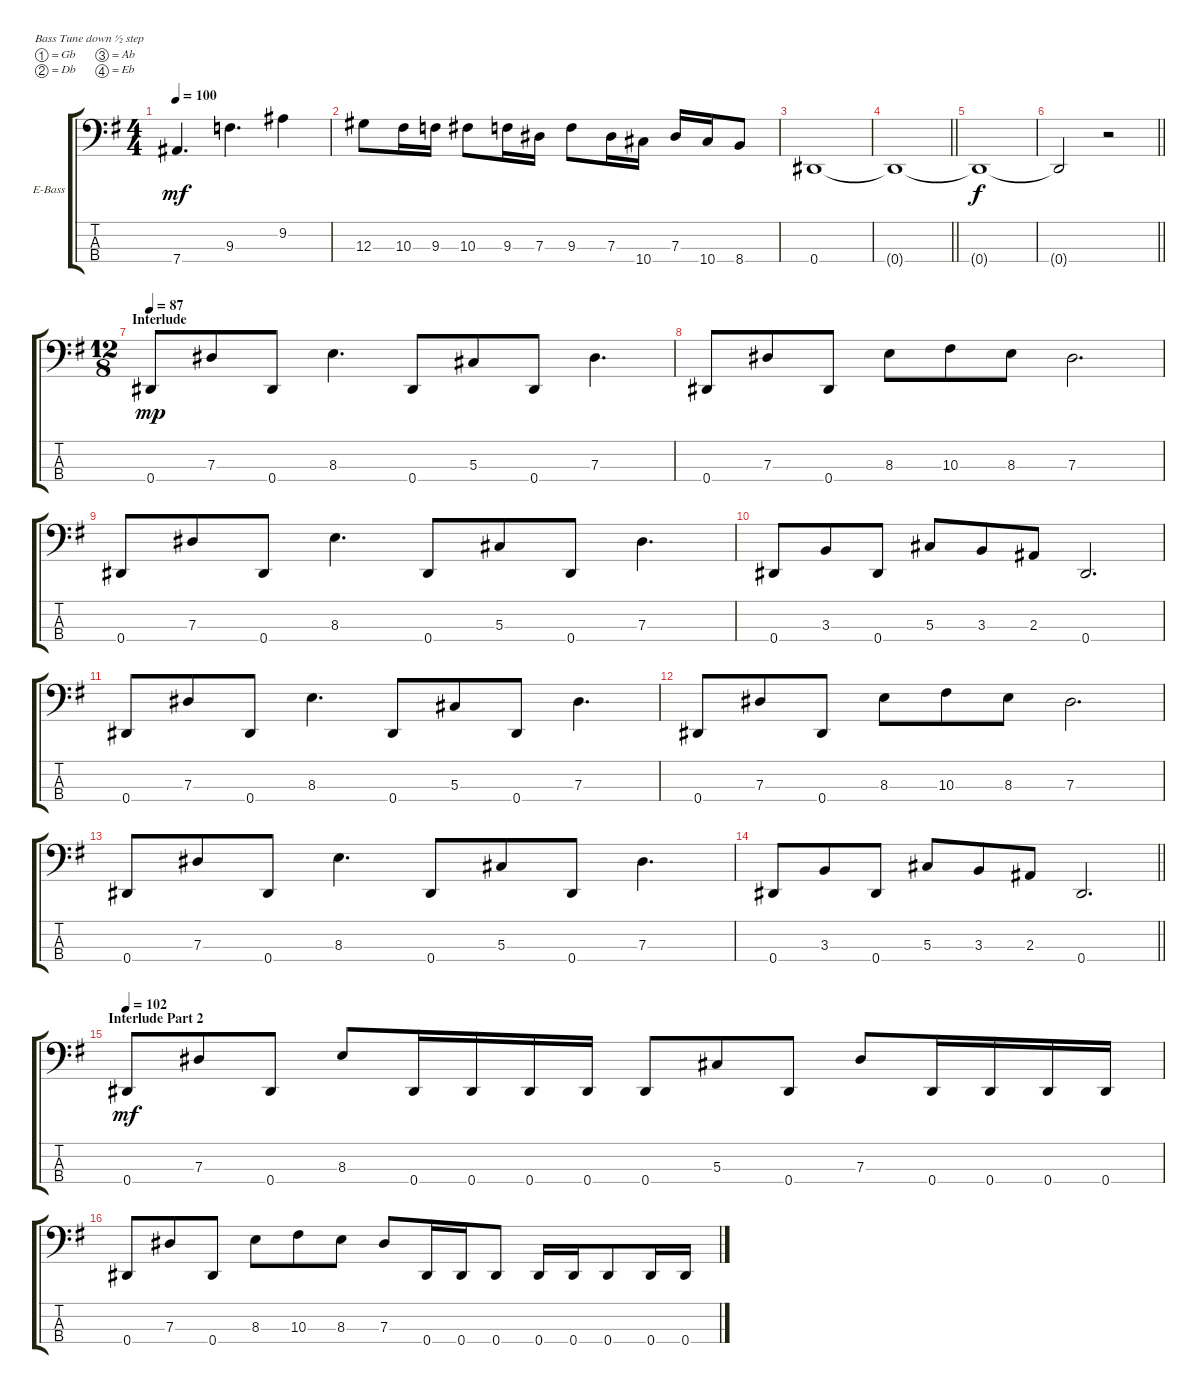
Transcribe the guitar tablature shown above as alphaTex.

\bracketExtendMode groupsimilarinstruments
\firstSystemTrackNameOrientation horizontal
\otherSystemsTrackNameOrientation horizontal
\track ("Бас" "E-Bass") {instrument electricbassfinger}
\staff {score tabs}
\tuning (Gb2 Db2 Ab1 Eb1)
\ts (4 4)
\tempo 100
\clef f4
\ks eminor
7.4.4{d dy mf} 9.3.4{d} 9.2.4 |
12.3.8 10.3.16 9.3.16 10.3.8 9.3.16 7.3.16 9.3.8 7.3.16 10.4.16 7.3.16 10.4.16 8.4.8 |
0.4.1 |
\barLineRight lightlight
0.4{t}.1 |
0.4{t}.1{dy f} |
\barLineRight lightlight
0.4{t}.2 r.2 |
\ts (12 8)
\beaming (8 3 3 3 3)
\section ("" "Interlude")
\tempo 87
0.4.8{dy mp} 7.3.8 0.4.8 8.3.4{d} 0.4.8 5.3.8 0.4.8 7.3.4{d} |
0.4.8 7.3.8 0.4.8 8.3.8 10.3.8 8.3.8 7.3.2{d} |
0.4.8 7.3.8 0.4.8 8.3.4{d} 0.4.8 5.3.8 0.4.8 7.3.4{d} |
0.4.8 3.3.8 0.4.8 5.3.8 3.3.8 2.3.8 0.4.2{d} |
0.4.8 7.3.8 0.4.8 8.3.4{d} 0.4.8 5.3.8 0.4.8 7.3.4{d} |
0.4.8 7.3.8 0.4.8 8.3.8 10.3.8 8.3.8 7.3.2{d} |
0.4.8 7.3.8 0.4.8 8.3.4{d} 0.4.8 5.3.8 0.4.8 7.3.4{d} |
\barLineRight lightlight
0.4.8 3.3.8 0.4.8 5.3.8 3.3.8 2.3.8 0.4.2{d} |
\section ("" "Interlude Part 2")
\tempo 102
0.4.8{dy mf} 7.3.8 0.4.8 8.3.8 0.4.16 0.4.16 0.4.16 0.4.16 0.4.8 5.3.8 0.4.8 7.3.8 0.4.16 0.4.16 0.4.16 0.4.16 |
0.4.8 7.3.8 0.4.8 8.3.8 10.3.8 8.3.8 7.3.8 0.4.16 0.4.16 0.4.8 0.4.16 0.4.16 0.4.8 0.4.16 0.4.16
